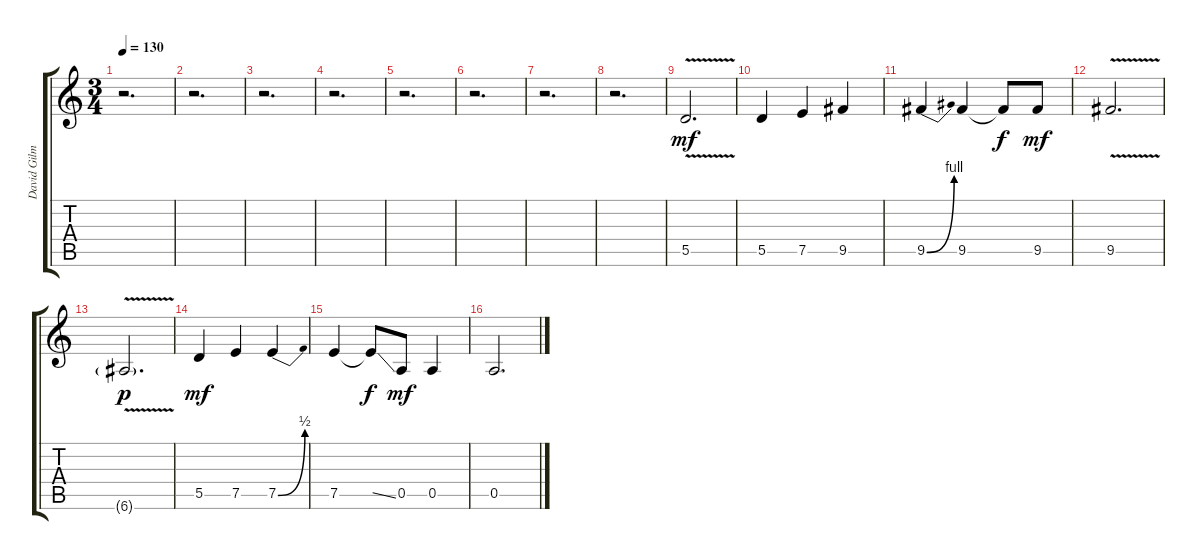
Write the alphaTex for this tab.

\track ("David Gilmour" "David Gilm") {instrument overdrivenguitar}
\staff {score tabs}
\tuning (E4 B3 G3 D3 A2 E2) {hide}
\ts (3 4)
\tempo 130
\clef g2
\ks c
r.2{d dy f} |
r.2{d} |
r.2{d} |
r.2{d} |
r.2{d} |
r.2{d} |
r.2{d} |
r.2{d} |
5.5{v}.2{d dy mf volume 12 balance 10 instrument distortionguitar} |
5.5.4 7.5.4 9.5.4 |
9.5{be (bend 0 0 60 4)}.4 9.5.4 9.5{t}.8{dy f} 9.5.8{dy mf} |
9.5{v}.2{d} |
6.6{v g}.2{d dy p} |
5.5.4{dy mf} 7.5.4 7.5{be (bend 0 0 60 2)}.4 |
7.5.4 7.5{ss t}.8{dy f} 0.5.8{dy mf} 0.5.4 |
0.5.2{d}
